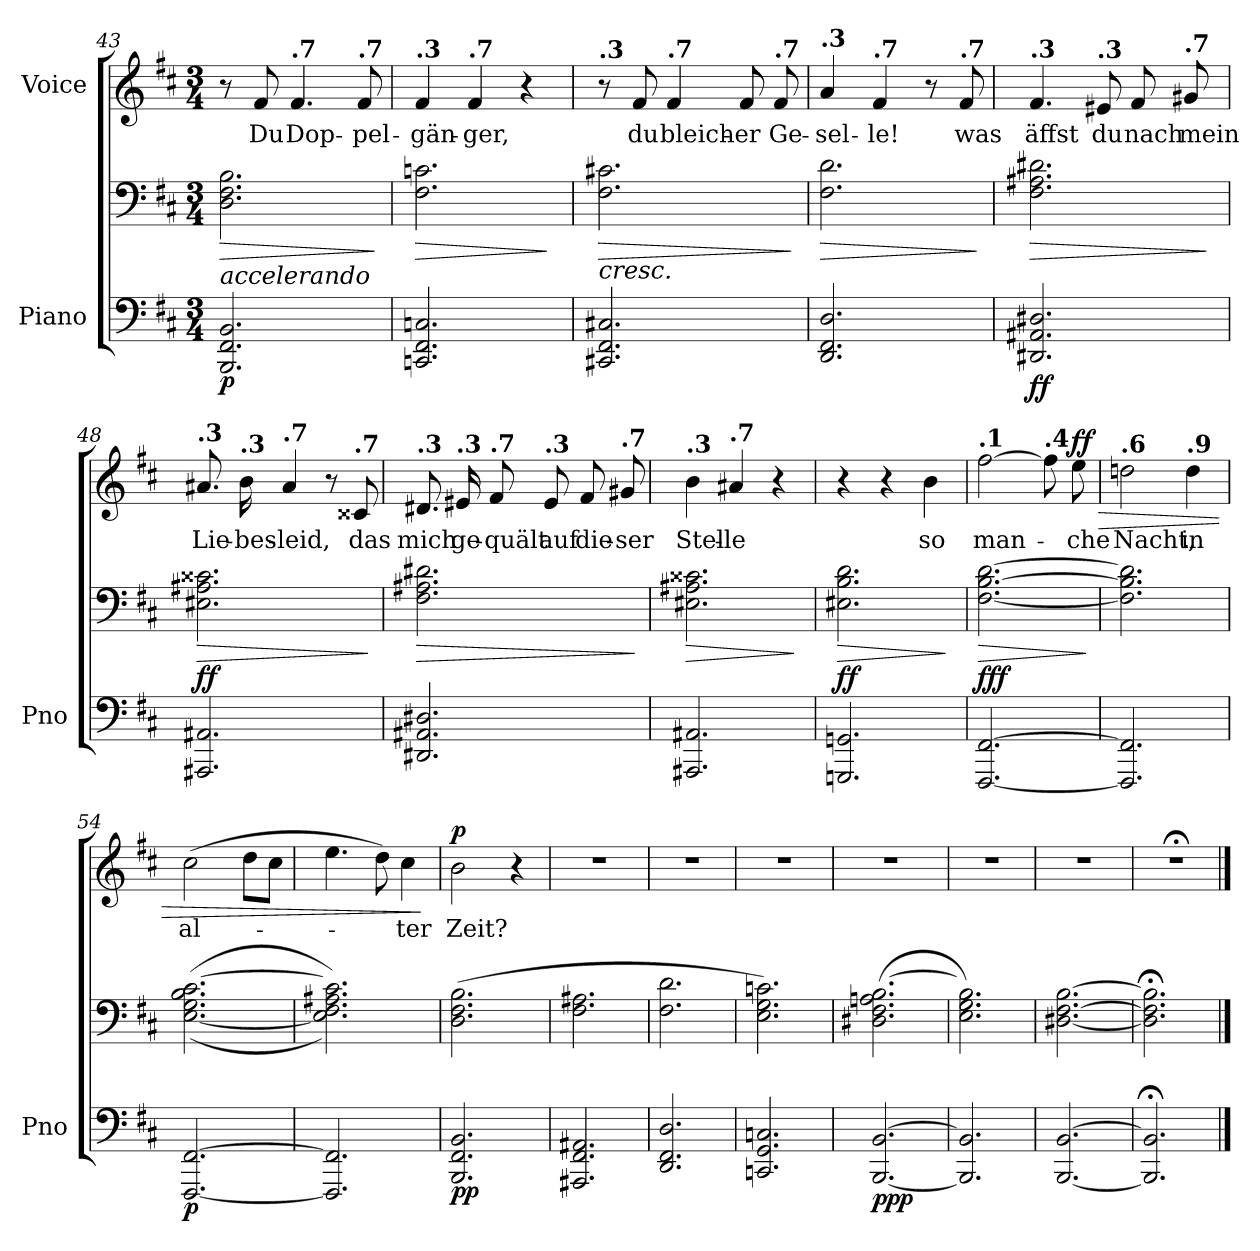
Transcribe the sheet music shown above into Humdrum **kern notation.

**kern	**kern	**dynam	**kern	**text	**dynam
*part2	*part2	*part2	*part1	*part1	*part1
*staff3	*staff2	*staff2/3	*staff1	*staff1	*staff1
*I"Piano	*	*	*I"Voice	*	*
*I'Pno	*	*	*	*	*
*clefF4	*clefF4	*	*clefG2	*	*
*k[f#c#]	*k[f#c#]	*	*k[f#c#]	*	*
*M3/4	*M3/4	*	*M3/4	*	*
=43	=43	=43	=43	=43	=43
!LO:TX:a:i:t=accelerando	!	!	!	!	!
!	!	!LO:HP:b	!	!	!
!	!	!LO:DY:n=1:b=2	!	!	!
2.BBB/ 2.FF#/ 2.BB/	2.D\ 2.F#\ 2.B\	> p	8r	.	.
*	*	*	*MM50	*	*
!	!	!	!	!LO:LY:b	!
.	.	.	8f#/	Du	.
*	*	*	*MM50	*	*
!	!	!	!LO:TX:a:B:t=.7	!	!
!	!	!	!	!LO:LY:b	!
.	.	.	4.f#/	Dop-	.
*	*	*	*MM52	*	*
!	!	!	!LO:TX:a:B:t=.7	!	!
!	!	!	!	!LO:LY:b	!
.	.	.	8f#/	-pel-	.
.	.	]	.	.	.
=44	=44	=44	=44	=44	=44
*	*	*	*MM53	*	*
!	!	!	!LO:TX:a:B:t=.3	!	!
!	!	!LO:HP:b	!	!LO:LY:b	!
2.CCn/ 2.FF#/ 2.Cn/	2.F#\ 2.cn\	>	4f#/	-gän-	.
*	*	*	*MM54	*	*
!	!	!	!LO:TX:a:B:t=.7	!	!
!	!	!	!	!LO:LY:b	!
.	.	.	4f#/	-ger,	.
*	*	*	*MM56	*	*
.	.	.	4r	.	.
.	.	]	.	.	.
=45	=45	=45	=45	=45	=45
*	*	*	*MM57	*	*
!	!	!	!LO:TX:a:B:t=.3	!	!
!LO:TX:a:i:t=cresc.	!	!	!	!	!
!	!	!LO:HP:b	!	!	!
2.CC#X/ 2.FF#/ 2.C#X/	2.F#\ 2.c#X\	>	8r	.	.
*	*	*	*MM58	*	*
!	!	!	!	!LO:LY:b	!
.	.	.	8f#/	du	.
*	*	*	*MM58	*	*
!	!	!	!LO:TX:a:B:t=.7	!	!
!	!	!	!	!LO:LY:b	!
.	.	.	4f#/	bleich-	.
*	*	*	*MM60	*	*
!	!	!	!	!LO:LY:b	!
.	.	.	8f#/	-er	.
*	*	*	*MM60	*	*
!	!	!	!LO:TX:a:B:t=.7	!	!
!	!	!	!	!LO:LY:b	!
.	.	.	8f#/	Ge-	.
.	.	]	.	.	.
=46	=46	=46	=46	=46	=46
*	*	*	*MM61	*	*
!	!	!	!LO:TX:a:B:t=.3	!	!
!	!	!LO:HP:b	!	!LO:LY:b	!
2.DD/ 2.FF#/ 2.D/	2.F#\ 2.d\	>	4a/	-sel-	.
*	*	*	*MM62	*	*
!	!	!	!LO:TX:a:B:t=.7	!	!
!	!	!	!	!LO:LY:b	!
.	.	.	4f#/	-le!	.
*	*	*	*MM64	*	*
.	.	.	8r	.	.
*	*	*	*MM64	*	*
!	!	!	!LO:TX:a:B:t=.7	!	!
!	!	!	!	!LO:LY:b	!
.	.	.	8f#/	was	.
.	.	]	.	.	.
=47	=47	=47	=47	=47	=47
*	*	*	*MM65	*	*
!	!	!	!LO:TX:a:B:t=.3	!	!
!	!	!LO:HP:b	!	!LO:LY:b	!
!	!	!LO:DY:n=1:b=2	!	!	!
2.DD#X/ 2.AA#X/ 2.D#X/	2.F#\ 2.A#X\ 2.d#X\	> ff	4.f#/	äffst	.
*	*	*	*MM67	*	*
!	!	!	!LO:TX:a:B:t=.3	!	!
!	!	!	!	!LO:LY:b	!
.	.	.	8e#X/	du	.
*	*	*	*MM68	*	*
!	!	!	!	!LO:LY:b	!
.	.	.	8f#/	nach	.
*	*	*	*MM68	*	*
!	!	!	!LO:TX:a:B:t=.7	!	!
!	!	!	!	!LO:LY:b	!
.	.	.	8g#X/	mein	.
.	.	]	.	.	.
!!LO:LB:g=z
=48	=48	=48	=48	=48	=48
*	*	*	*MM69	*	*
!	!	!	!LO:TX:a:B:t=.3	!	!
!	!	!LO:HP:b	!	!LO:LY:b	!
!	!	!LO:DY:n=1:a=2	!	!	!
2.AAA#X/ 2.AA#X/	2.E#X\ 2.A#X\ 2.c##X\	> ff	8.a#X/	Lie-	.
*	*	*	*MM70	*	*
!	!	!	!LO:TX:a:B:t=.3	!	!
!	!	!	!	!LO:LY:b	!
.	.	.	16b\	-bes-	.
*	*	*	*MM70	*	*
!	!	!	!LO:TX:a:B:t=.7	!	!
!	!	!	!	!LO:LY:b	!
.	.	.	4a#/	-leid,	.
*	*	*	*MM72	*	*
.	.	.	8r	.	.
*	*	*	*MM72	*	*
!	!	!	!LO:TX:a:B:t=.7	!	!
!	!	!	!	!LO:LY:b	!
.	.	.	8c##X/	das	.
.	.	]	.	.	.
=49	=49	=49	=49	=49	=49
*	*	*	*MM73	*	*
!	!	!	!LO:TX:a:B:t=.3	!	!
!	!	!LO:HP:b	!	!LO:LY:b	!
2.DD#X/ 2.AA#X/ 2.D#X/	2.F#\ 2.A#X\ 2.d#X\	>	8.d#X/	mich	.
*	*	*	*MM74	*	*
!	!	!	!LO:TX:a:B:t=.3	!	!
!	!	!	!	!LO:LY:b	!
.	.	.	16e#X/	ge-	.
*	*	*	*MM74	*	*
!	!	!	!LO:TX:a:B:t=.7	!	!
!	!	!	!	!LO:LY:b	!
.	.	.	8f#/	-quält	.
*	*	*	*MM75	*	*
!	!	!	!LO:TX:a:B:t=.3	!	!
!	!	!	!	!LO:LY:b	!
.	.	.	8e#/	auf	.
*	*	*	*MM76	*	*
!	!	!	!	!LO:LY:b	!
.	.	.	8f#/	die-	.
*	*	*	*MM76	*	*
!	!	!	!LO:TX:a:B:t=.7	!	!
!	!	!	!	!LO:LY:b	!
.	.	.	8g#X/	-ser	.
.	.	]	.	.	.
=50	=50	=50	=50	=50	=50
*	*	*	*MM77	*	*
!	!	!	!LO:TX:a:B:t=.3	!	!
!	!	!LO:HP:b	!	!LO:LY:b	!
2.AAA#X/ 2.AA#X/	2.E#X\ 2.A#X\ 2.c##X\	>	4b\	Stel-	.
*	*	*	*MM78	*	*
!	!	!	!LO:TX:a:B:t=.7	!	!
!	!	!	!	!LO:LY:b	!
.	.	.	4a#X/	-le	.
*	*	*	*MM80	*	*
.	.	.	4r	.	.
.	.	]	.	.	.
=51	=51	=51	=51	=51	=51
!	!	!LO:HP:b	!	!	!
!	!	!LO:DY:n=1:a=2	!	!	!
2.GGGn/ 2.GGn/	2.E#X\ 2.B\ 2.d\	> ff	4r	.	.
.	.	.	4r	.	.
*	*	*	*MM60	*	*
!	!	!	!	!LO:LY:b	!
.	.	.	4b\	so	.
.	.	]	.	.	.
=52	=52	=52	=52	=52	=52
*	*	*	*MM57	*	*
!	!	!	!LO:TX:a:B:t=.1	!	!
!	!	!LO:HP:b	!	!LO:LY:b	!
!	!	!LO:DY:n=1:a=2	!	!	!
[2.FFF#/ [2.FF#/	[2.F#\ [2.B\ [2.d\	> fff	[2ff#\	man-	.
*	*	*	*MM51	*	*
!	!	!	!LO:TX:a:B:t=.4	!	!
.	.	.	8ff#\]	.	.
*	*	*	*MM50	*	*
!	!	!	!	!LO:LY:b	!LO:HP:b
!	!	!	!	!	!LO:DY:n=1:b
.	.	.	8ee\	che	> ff
.	.	]	.	.	.
!!LO:PB:g=z
=53	=53	=53	=53	=53	=53
*	*	*	*MM48	*	*
!	!	!	!LO:TX:a:B:t=.6	!	!
!	!	!	!	!LO:LY:b	!
2.FFF#/] 2.FF#/]	2.F#\] 2.B\] 2.d\]	.	2ddn\	Nacht,	.
*	*	*	*MM42	*	*
!	!	!	!LO:TX:a:B:t=.9	!	!
!	!	!	!	!LO:LY:b	!
.	.	.	4dd\	in	.
=54	=54	=54	=54	=54	=54
*	*	*	*MM40	*	*
!	!	!LO:DY:b=2	!	!LO:LY:b	!
[2.FFF#/ [2.FF#/	(<(>[2.E\ 2.G\ 2.B\ [2.c#\	p	(>2cc#\	al-	.
.	.	.	8dd\L	.	.
.	.	.	8cc#\J	.	.
=55	=55	=55	=55	=55	=55
2.FFF#/] 2.FF#/]	2.E\] 2.F#\ 2.A#X\ 2.c#\]))	.	4.ee\	.	.
.	.	.	8dd\)	.	.
!	!	!	!	!LO:LY:b	!
.	.	.	4cc#\	-ter	.
.	.	.	.	.	]
=56	=56	=56	=56	=56	=56
!	!	!LO:DY:b=2	!	!LO:LY:b	!LO:DY:b
2.BBB/ 2.FF#/ 2.BB/	(>2.D\ 2.F#\ 2.B\	pp	2b\	Zeit?	p
.	.	.	4r	.	.
=57	=57	=57	=57	=57	=57
2.AAA#X/ 2.FF#/ 2.AA#X/	2.F#\ 2.A#X\	.	2.r	.	.
=58	=58	=58	=58	=58	=58
2.DD/ 2.FF#/ 2.D/	2.F#\ 2.d\	.	2.r	.	.
=59	=59	=59	=59	=59	=59
2.CCn/ 2.GG/ 2.Cn/	2.E\ 2.G\ 2.cn\)	.	2.r	.	.
=60	=60	=60	=60	=60	=60
!	!	!LO:DY:b=2	!	!	!
[2.BBB/ [2.BB/	(<2.D#X\ 2.F#\ 2.An\ [2.B\	ppp	2.r	.	.
=61	=61	=61	=61	=61	=61
2.BBB/] 2.BB/]	2.E\ 2.G\ 2.B\])	.	2.r	.	.
=62	=62	=62	=62	=62	=62
[2.BBB/ [2.BB/	[2.D#X\ [2.F#\ [2.B\	.	2.r	.	.
=63	=63	=63	=63	=63	=63
2.BBB/];< 2.BB/];<	2.D#\];< 2.F#\];< 2.B\];<	.	2.r;<	.	.
==	==	==	==	==	==
*-	*-	*-	*-	*-	*-
